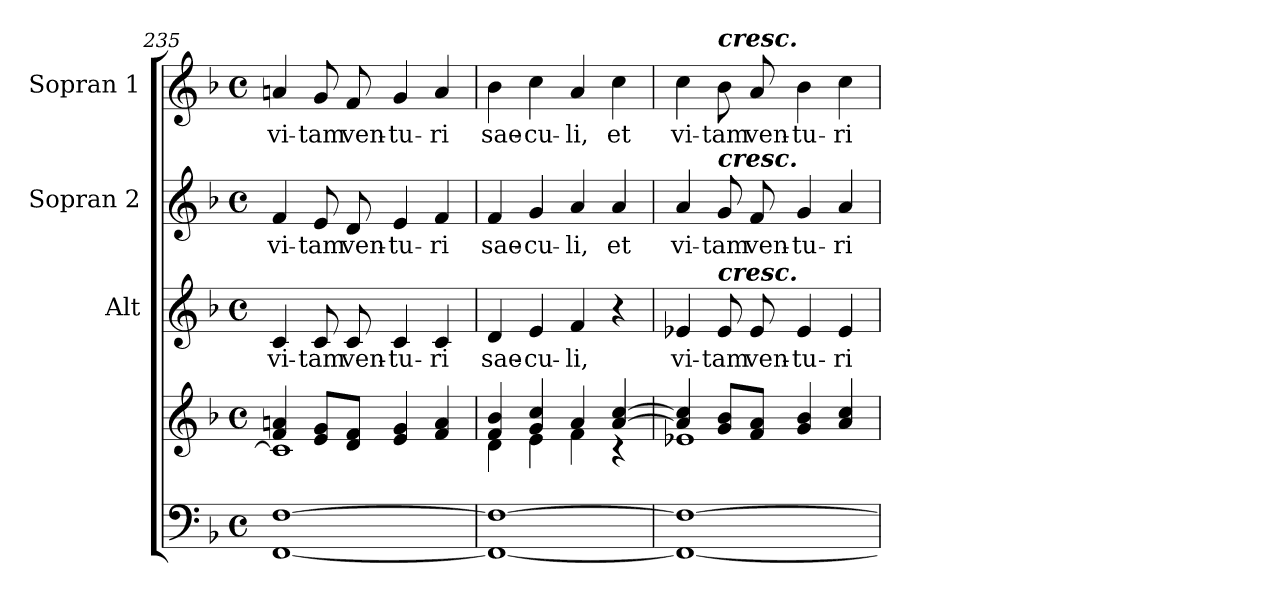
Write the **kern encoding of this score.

**kern	**kern	**kern	**text	**kern	**text	**kern	**text
*part4	*part4	*part3	*part3	*part2	*part2	*part1	*part1
*staff5	*staff4	*staff3	*staff3	*staff2	*staff2	*staff1	*staff1
*	*	*I"Alt	*	*I"Sopran 2	*	*I"Sopran 1	*
*	*	*I'A.	*	*I'S. 2	*	*I'S. 1	*
*clefF4	*clefG2	*clefG2	*	*clefG2	*	*clefG2	*
*k[b-]	*k[b-]	*k[b-]	*	*k[b-]	*	*k[b-]	*
*F:	*F:	*F:	*	*F:	*	*F:	*
*M4/4	*M4/4	*M4/4	*	*M4/4	*	*M4/4	*
*met(c)	*met(c)	*met(c)	*	*met(c)	*	*met(c)	*
=235	=235	=235	=235	=235	=235	=235	=235
*^	*^	*	*	*	*	*	*
!	!	!	!	!	!LO:LY:b	!	!LO:LY:b	!	!LO:LY:b
[>1F	[<1FF	4f/ 4an/	1c]	4c/	vi-	4f/	vi-	4an/	vi-
!	!	!	!	!	!LO:LY:b	!	!LO:LY:b	!	!LO:LY:b
.	.	8e/ 8g/L	.	8c/	-tam	8e/	-tam	8g/	-tam
!	!	!	!	!	!LO:LY:b	!	!LO:LY:b	!	!LO:LY:b
.	.	8d/ 8f/J	.	8c/	ven-	8d/	ven-	8f/	ven-
!	!	!	!	!	!LO:LY:b	!	!LO:LY:b	!	!LO:LY:b
.	.	4e/ 4g/	.	4c/	-tu-	4e/	-tu-	4g/	-tu-
!	!	!	!	!	!LO:LY:b	!	!LO:LY:b	!	!LO:LY:b
.	.	4f/ 4a/	.	4c/	-ri	4f/	-ri	4a/	-ri
!!LO:PB:g=z
=236	=236	=236	=236	=236	=236	=236	=236	=236	=236
!	!	!	!	!	!LO:LY:b	!	!LO:LY:b	!	!LO:LY:b
1F_	1FF_	4f/ 4b-/	4d\	4d/	sae-	4f/	sae-	4b-\	sae-
!	!	!	!	!	!LO:LY:b	!	!LO:LY:b	!	!LO:LY:b
.	.	4g/ 4cc/	4e\	4e/	-cu-	4g/	-cu-	4cc\	-cu-
!	!	!	!	!	!LO:LY:b	!	!LO:LY:b	!	!LO:LY:b
.	.	4a/	4f\	4f/	-li,	4a/	-li,	4a/	-li,
!	!	!	!	!	!	!	!LO:LY:b	!	!LO:LY:b
.	.	[>4a/ [>4cc/	4rc	4r	.	4a/	et	4cc\	et
=237	=237	=237	=237	=237	=237	=237	=237	=237	=237
!	!	!	!	!	!LO:LY:b	!	!LO:LY:b	!	!LO:LY:b
1F_	1FF_	4a/] 4cc/]	1e-X	4e-X/	vi-	4a/	vi-	4cc\	vi-
!	!	!	!	!	!	!	!	!LO:TX:a:Bi:t=cresc.	!
!	!	!	!	!	!	!LO:TX:a:Bi:t=cresc.	!	!	!
!	!	!	!	!LO:TX:a:Bi:t=cresc.	!	!	!	!	!
!	!	!	!	!	!LO:LY:b	!	!LO:LY:b	!	!LO:LY:b
.	.	8g/ 8b-/L	.	8e-/	-tam	8g/	-tam	8b-\	-tam
!	!	!	!	!	!LO:LY:b	!	!LO:LY:b	!	!LO:LY:b
.	.	8f/ 8a/J	.	8e-/	ven-	8f/	ven-	8a/	ven-
!	!	!	!	!	!LO:LY:b	!	!LO:LY:b	!	!LO:LY:b
.	.	4g/ 4b-/	.	4e-/	-tu-	4g/	-tu-	4b-\	-tu-
!	!	!	!	!	!LO:LY:b	!	!LO:LY:b	!	!LO:LY:b
.	.	4a/ 4cc/	.	4e-/	-ri	4a/	-ri	4cc\	-ri
*v	*v	*	*	*	*	*	*	*	*
*	*v	*v	*	*	*	*	*	*
=	=	=	=	=	=	=	=
*-	*-	*-	*-	*-	*-	*-	*-
